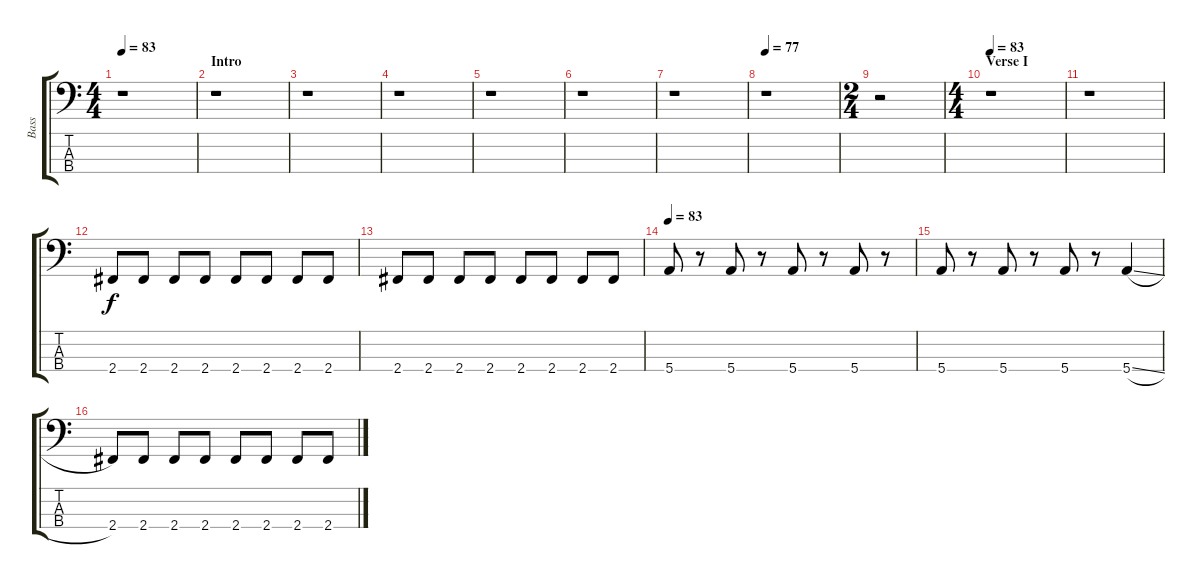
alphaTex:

\track ("Bass" "Bass") {instrument electricbasspick}
\staff {score tabs}
\tuning (G2 D2 A1 E1) {hide}
\ts (4 4)
\tempo 83
\clef f4
\ks c
r.1{dy f instrument electricbasspick} |
\section ("" "Intro")
r.1 |
r.1 |
r.1 |
r.1 |
r.1 |
r.1 |
\tempo 77
r.1 |
\ts (2 4)
r.2 |
\ts (4 4)
\section ("" "Verse I")
\tempo 83
r.1 |
r.1 |
2.4.8 2.4.8 2.4.8 2.4.8 2.4.8 2.4.8 2.4.8 2.4.8 |
2.4.8 2.4.8 2.4.8 2.4.8 2.4.8 2.4.8 2.4.8 2.4.8 |
\tempo 83
5.4.8 r.8 5.4.8 r.8 5.4.8 r.8 5.4.8 r.8 |
5.4.8 r.8 5.4.8 r.8 5.4.8 r.8 5.4{sl}.4 |
2.4.8 2.4.8 2.4.8 2.4.8 2.4.8 2.4.8 2.4.8 2.4.8
